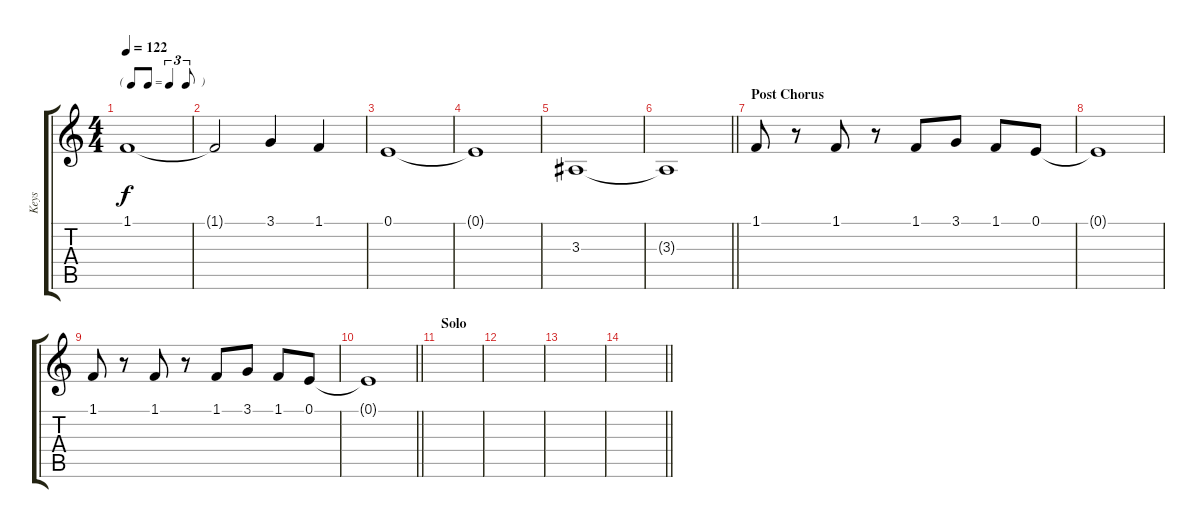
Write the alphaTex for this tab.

\track ("Keys" "Keys") {instrument pad6metallic}
\staff {score tabs}
\tuning (E4 B3 G3 D3 A2 E2) {hide}
\ts (4 4)
\tf triplet8th
\tempo 122
\clef g2
\ks c
1.1.1{dy f} |
1.1{t}.2 3.1.4 1.1.4 |
0.1.1 |
0.1{t}.1 |
3.3.1 |
\barLineRight lightlight
3.3{t}.1 |
\section ("" "Post Chorus")
1.1.8 r.8 1.1.8 r.8 1.1.8 3.1.8 1.1.8 0.1.8 |
0.1{t}.1 |
1.1.8 r.8 1.1.8 r.8 1.1.8 3.1.8 1.1.8 0.1.8 |
\barLineRight lightlight
0.1{t}.1 |
\section ("" "Solo")
|
|
|
\barLineRight lightlight
